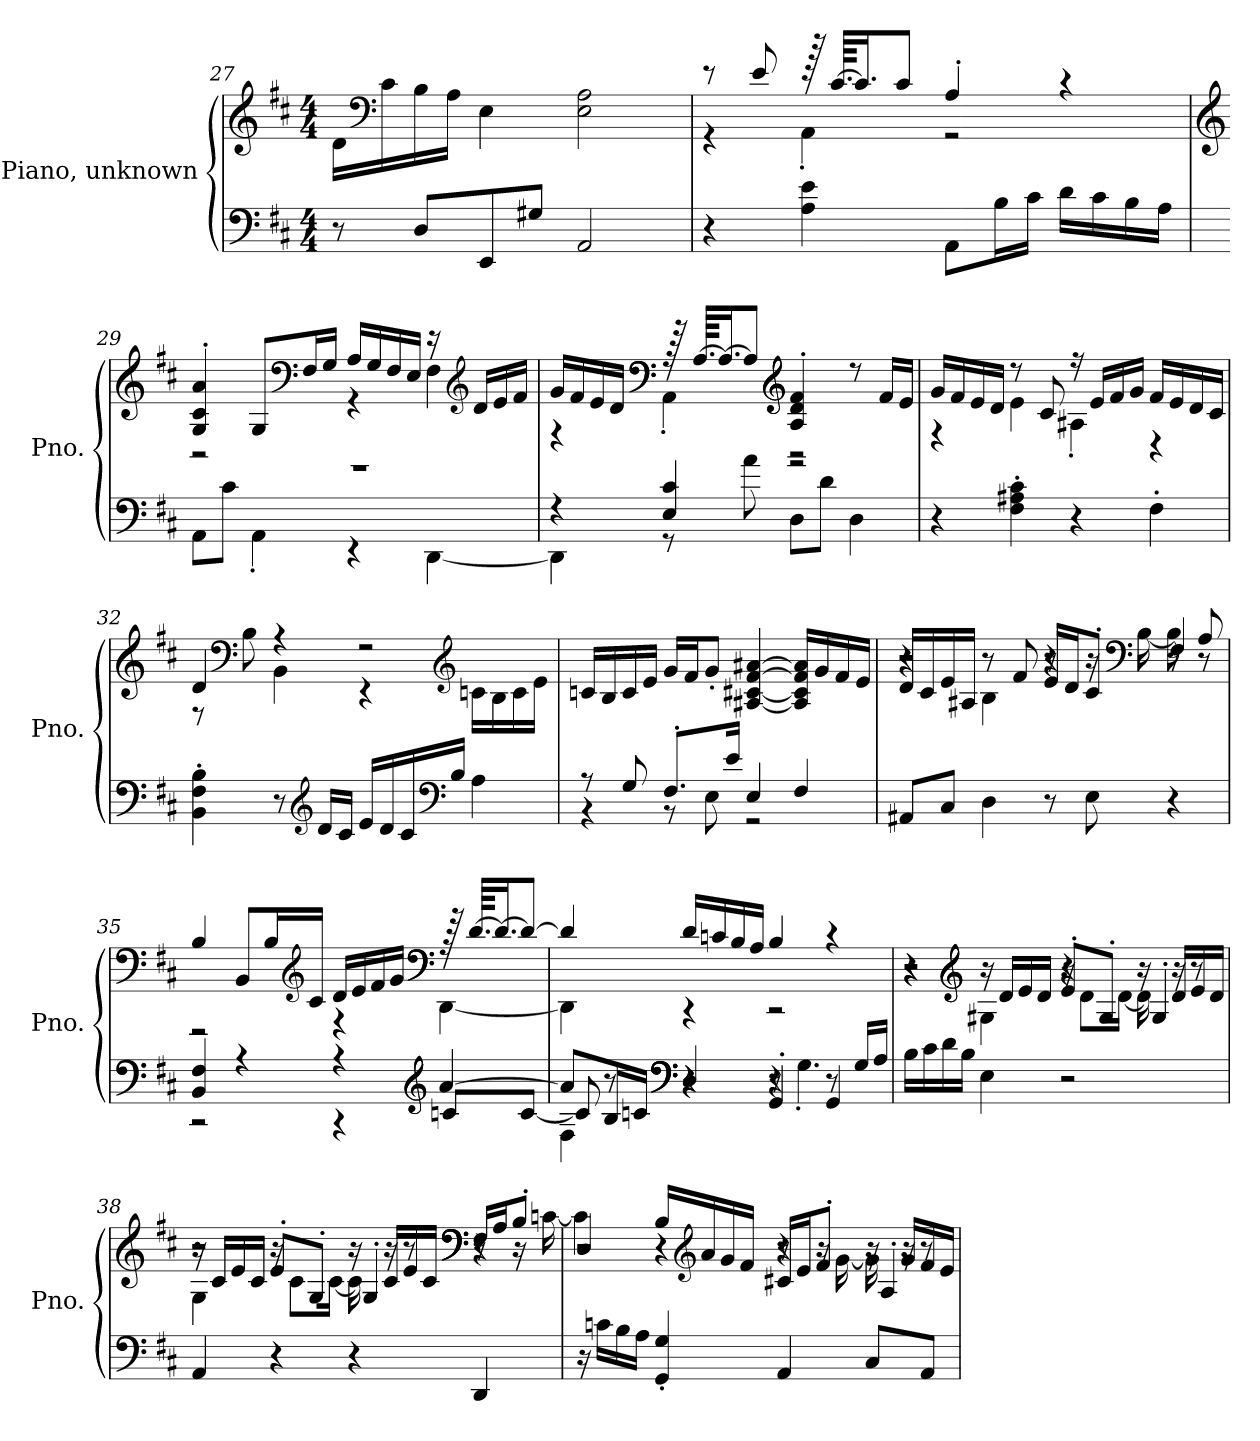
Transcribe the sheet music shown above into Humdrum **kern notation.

**kern	**kern
*part1	*part1
*staff2	*staff1
*I"Piano, unknown	*
*I'Pno.	*
*clefF4	*clefG2
*k[f#c#]	*k[f#c#]
*M4/4	*M4/4
=27	=27
8r	16d\LL
*	*clefF4
.	16c#\
8D/L	16B\
.	16A\JJ
8EE/	4E\
8G#X/J	.
2AA/	2E\ 2A\
!!LO:LB:g=z
=28	=28
*	*^
4r	8r	4r
.	8e/	.
4A\ 4e\	128r	4AA'\
.	[64.c#/KKLL	.
.	16.c#/J]	.
.	8c#/J	.
8AA\L	4A'/	2r
16B\L	.	.
16c#\JJ	.	.
16d\LL	4r	.
16c#\	.	.
16B\	.	.
16A\JJ	.	.
=29	=29	=29
*	*clefG2	*
*^	*	*
1r	8AA\L	4G/' 4c#/' 4a/'	2r
.	8c#\J	.	.
.	4AA'\	8G/L	.
*	*	*clefF4	*
.	.	16F#/L	.
.	.	16G/JJ	.
.	4r	16A/LL	4r
.	.	16G/	.
.	.	16F#/	.
.	.	16E/JJ	.
.	[4DD\	16r	4F#\
*	*	*clefG2	*
.	.	16d/LL	.
.	.	16e/	.
.	.	16f#/JJ	.
!!LO:LB:g=z	!!
=30	=30	=30	=30
4r	4DD\]	16g/LL	4r
.	.	16f#/	.
.	.	16e/	.
.	.	16d/JJ	.
*	*	*clefF4	*
4E/ 4c#/	8r	128r	4AA'\
.	.	[64.A/KKLL	.
.	.	16.A/J_	.
.	8a\	8A/J]	.
*	*	*clefG2	*
2r	8D\L	4A/' 4d/' 4f#/'	2r
.	8d\J	.	.
.	4D\	8r	.
.	.	16f#/LL	.
.	.	16e/JJ	.
*v	*v	*	*
=31	=31	=31
4r	16g/LL	4r
.	16f#/	.
.	16e/	.
.	16d/JJ	.
4F#\' 4A#X\' 4c#\'	8r	4e\
.	8c#/	.
4r	16r	4A#X'\
.	16e/LL	.
.	16f#/	.
.	16g/JJ	.
4F#'\	16f#/LL	4r
.	16e/	.
.	16d/	.
.	16c#/JJ	.
!!LO:LB:g=z	!!
=32	=32	=32
4BB\' 4F#\' 4B\'	4d/	8r
*	*clefF4	*
.	.	8B\
8r	4r	4BB\
*clefG2	*	*
16d/LL	.	.
16c#/JJ	.	.
16e/LL	2r	4r
16d/	.	.
16c#/	.	.
*clefF4	*	*
16B/JJ	.	.
*	*clefG2	*
4A\	.	16cn\LL
.	.	16B\
.	.	16c\
.	.	16e\JJ
*	*v	*v
=33	=33
*^	*
8r	4r	16cn/LL
.	.	16B/
8G/	.	16c/
.	.	16e/JJ
8.F#'/L	8r	16g/LL
.	.	16f#/J
.	8E\	8g'/J
16e/Jk	.	.
4E/	2r	[4A#X/ [4c#X/ [4f#/ [4a#X/
4F#/	.	16A#/] 16c#/] 16f#/] 16a#/]LL
.	.	16g/
.	.	16f#/
.	.	16e/JJ
*v	*v	*
!!LO:LB:g=z
=34	=34
*	*^
*	*	*^
8AA#X/L	16d/LL	4r	2r
.	16c#/	.	.
8C#/J	16e/	.	.
.	16A#X/JJ	.	.
4D\	8r	4B\	.
.	8f#/	.	.
8r	16e/LL	8r	4r
.	16d/J	.	.
8E\	8c#'/J	16r	.
*	*clefF4	*	*
.	.	[16B\	.
4r	8r	8B\]	4F#/
.	8A#/	8r	.
*	*	*v	*v
=35	=35	=35
*^	*	*
4BB/ 4F#/	2r	4B/	2r
4r	.	8BB/L	.
.	.	16B/L	.
*	*	*clefG2	*
.	.	16c#/JJ	.
4r	4r	16d/LL	4r
.	.	16e/	.
.	.	16f#/	.
.	.	16g/JJ	.
*clefG2	*	*clefF4	*
[4a/	8cn/L	128r	[4DD\
.	.	[64.d/KKLL	.
.	.	16.d/J_	.
.	[8c/J	8d/J_	.
!!LO:PB:g=z	!!
=36	=36	=36	=36
*	*^	*	*
8a/L]	4F#\	8c/]	4d/]	4DD\]
16B/L	.	8r	.	.
16cn/JJ	.	.	.	.
*clefF4	*	*	*	*
4D/	4r	4r	16d/LL	4r
.	.	.	16cn/	.
.	.	.	16B/	.
.	.	.	16A/JJ	.
4GG'/	8r	4r	4B/	2r
.	4.G'\	.	.	.
8r	.	4GG/	4r	.
16G/LL	.	.	.	.
16A/JJ	.	.	.	.
*v	*v	*v	*	*
=37	=37	=37
*	*	*^
16B\LL	4r	4r	2r
16c#\	.	.	.
16d\	.	.	.
16B\JJ	.	.	.
*	*clefG2	*	*
4E\	16r	4G#X\	.
.	16d/LL	.	.
.	16e/	.	.
.	16d/JJ	.	.
2r	8e'/L	16r	4r
.	.	8d\L	.
.	8G#'/J	.	.
.	.	[16d\Jk	.
.	16r	16d\]	4G#'/
.	16d/LL	16r	.
.	16e/	8r	.
.	16d/JJ	.	.
!!LO:LB:g=z	!!	!!
=38	=38	=38	=38
4AA/	16r	4G\	2r
.	16c#/LL	.	.
.	16e/	.	.
.	16c#/JJ	.	.
4r	8e'/L	16r	.
.	.	8c#\L	.
.	8G'/J	.	.
.	.	[16c#\Jk	.
4r	16r	16c#\]	4G'/
.	16c#/LL	16r	.
.	16e/	8r	.
.	16c#/JJ	.	.
*	*clefF4	*	*
4DD/	16F#/LL	8r	4r
.	16A/J	.	.
.	8B'/J	16r	.
.	.	[16cn\	.
=39	=39	=39	=39
16r	4D/	4c\]	2r
16cn\LL	.	.	.
16B\	.	.	.
16A\JJ	.	.	.
4GG/' 4G/'	16B/LL	4r	.
*	*clefG2	*	*
.	16a/	.	.
.	16g/	.	.
.	16f#/JJ	.	.
4AA/	16c#X/LL	8r	4r
.	16e/J	.	.
.	8f#'/J	16r	.
.	.	[16g\	.
8C#/L	16r	16g\]	4A'/
.	16g/LL	16r	.
8AA/J	16f#/	8r	.
.	16e/JJ	.	.
*	*v	*v	*v
=	=
*-	*-
